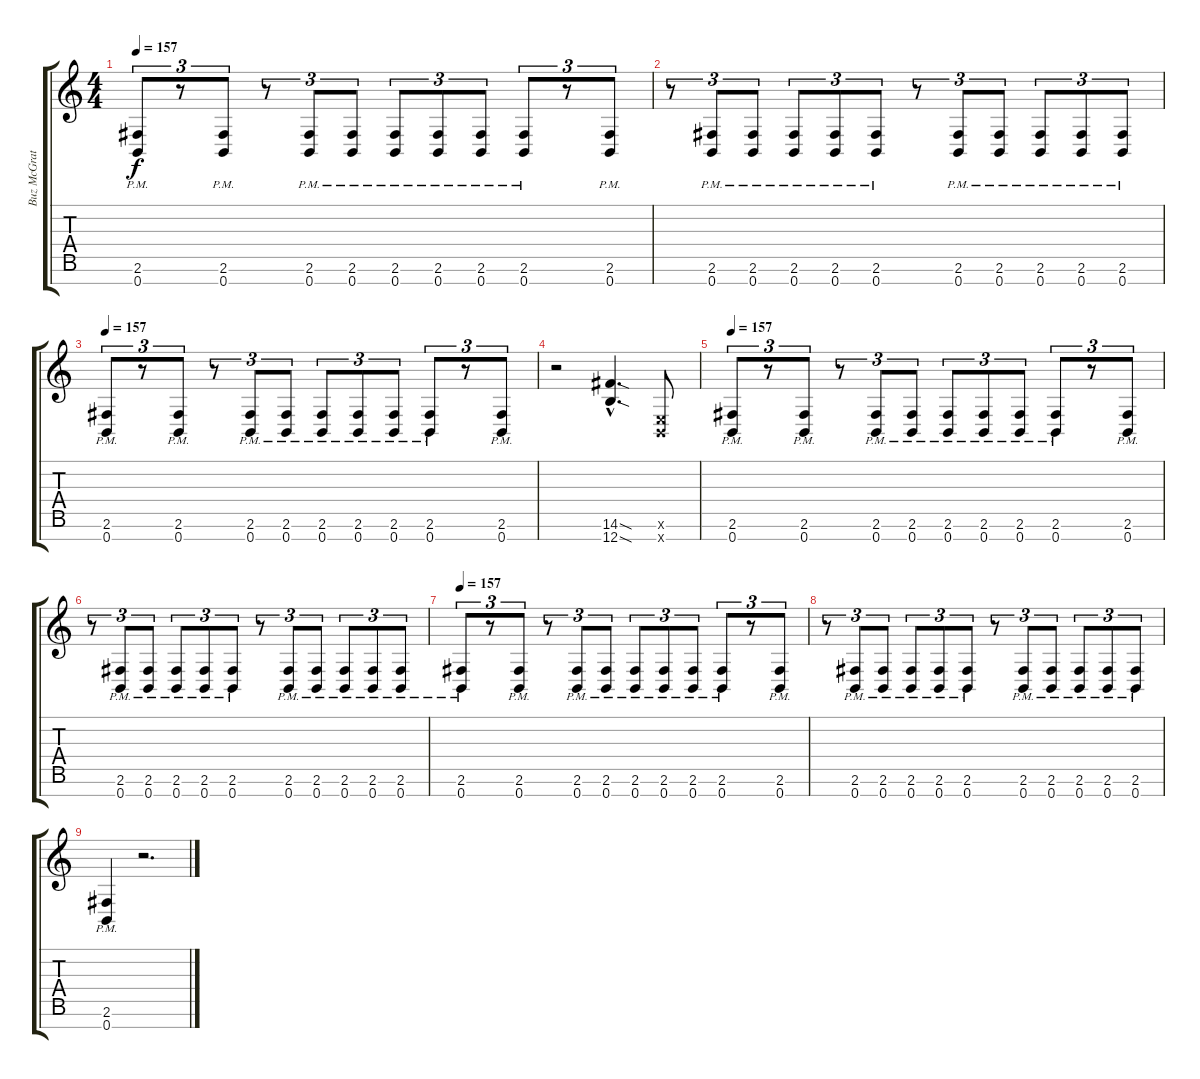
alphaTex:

\track ("Buz McGrath (Guitar)" "Buz McGrat") {instrument distortionguitar}
\staff {score tabs}
\tuning (E4 B3 G3 D3 A2 E2 B1) {hide}
\ts (4 4)
\tempo 157
\clef g2
\ks c
(2.6{pm} 0.7{pm}).8{tu (3 2) dy f} r.8{tu (3 2)} (2.6{pm} 0.7{pm}).8{tu (3 2)} r.8{tu (3 2)} (2.6{pm} 0.7{pm}).8{tu (3 2)} (2.6{pm} 0.7{pm}).8{tu (3 2)} (2.6{pm} 0.7{pm}).8{tu (3 2)} (2.6{pm} 0.7{pm}).8{tu (3 2)} (2.6{pm} 0.7{pm}).8{tu (3 2)} (2.6{pm} 0.7{pm}).8{tu (3 2)} r.8{tu (3 2)} (2.6{pm} 0.7{pm}).8{tu (3 2)} |
r.8{tu (3 2)} (2.6{pm} 0.7{pm}).8{tu (3 2)} (2.6{pm} 0.7{pm}).8{tu (3 2)} (2.6{pm} 0.7{pm}).8{tu (3 2)} (2.6{pm} 0.7{pm}).8{tu (3 2)} (2.6{pm} 0.7{pm}).8{tu (3 2)} r.8{tu (3 2)} (2.6{pm} 0.7{pm}).8{tu (3 2)} (2.6{pm} 0.7{pm}).8{tu (3 2)} (2.6{pm} 0.7{pm}).8{tu (3 2)} (2.6{pm} 0.7{pm}).8{tu (3 2)} (2.6{pm} 0.7{pm}).8{tu (3 2)} |
\tempo 157
(2.6{pm} 0.7{pm}).8{tu (3 2)} r.8{tu (3 2)} (2.6{pm} 0.7{pm}).8{tu (3 2)} r.8{tu (3 2)} (2.6{pm} 0.7{pm}).8{tu (3 2)} (2.6{pm} 0.7{pm}).8{tu (3 2)} (2.6{pm} 0.7{pm}).8{tu (3 2)} (2.6{pm} 0.7{pm}).8{tu (3 2)} (2.6{pm} 0.7{pm}).8{tu (3 2)} (2.6{pm} 0.7{pm}).8{tu (3 2)} r.8{tu (3 2)} (2.6{pm} 0.7{pm}).8{tu (3 2)} |
r.2 (14.6{sod hac} 12.7{sod hac}).4{d} (0.6{x} 0.7{x}).8 |
\tempo 157
(2.6{pm} 0.7{pm}).8{tu (3 2)} r.8{tu (3 2)} (2.6{pm} 0.7{pm}).8{tu (3 2)} r.8{tu (3 2)} (2.6{pm} 0.7{pm}).8{tu (3 2)} (2.6{pm} 0.7{pm}).8{tu (3 2)} (2.6{pm} 0.7{pm}).8{tu (3 2)} (2.6{pm} 0.7{pm}).8{tu (3 2)} (2.6{pm} 0.7{pm}).8{tu (3 2)} (2.6{pm} 0.7{pm}).8{tu (3 2)} r.8{tu (3 2)} (2.6{pm} 0.7{pm}).8{tu (3 2)} |
r.8{tu (3 2)} (2.6{pm} 0.7{pm}).8{tu (3 2)} (2.6{pm} 0.7{pm}).8{tu (3 2)} (2.6{pm} 0.7{pm}).8{tu (3 2)} (2.6{pm} 0.7{pm}).8{tu (3 2)} (2.6{pm} 0.7{pm}).8{tu (3 2)} r.8{tu (3 2)} (2.6{pm} 0.7{pm}).8{tu (3 2)} (2.6{pm} 0.7{pm}).8{tu (3 2)} (2.6{pm} 0.7{pm}).8{tu (3 2)} (2.6{pm} 0.7{pm}).8{tu (3 2)} (2.6{pm} 0.7{pm}).8{tu (3 2)} |
\tempo 157
(2.6{pm} 0.7{pm}).8{tu (3 2)} r.8{tu (3 2)} (2.6{pm} 0.7{pm}).8{tu (3 2)} r.8{tu (3 2)} (2.6{pm} 0.7{pm}).8{tu (3 2)} (2.6{pm} 0.7{pm}).8{tu (3 2)} (2.6{pm} 0.7{pm}).8{tu (3 2)} (2.6{pm} 0.7{pm}).8{tu (3 2)} (2.6{pm} 0.7{pm}).8{tu (3 2)} (2.6{pm} 0.7{pm}).8{tu (3 2)} r.8{tu (3 2)} (2.6{pm} 0.7{pm}).8{tu (3 2)} |
r.8{tu (3 2)} (2.6{pm} 0.7{pm}).8{tu (3 2)} (2.6{pm} 0.7{pm}).8{tu (3 2)} (2.6{pm} 0.7{pm}).8{tu (3 2)} (2.6{pm} 0.7{pm}).8{tu (3 2)} (2.6{pm} 0.7{pm}).8{tu (3 2)} r.8{tu (3 2)} (2.6{pm} 0.7{pm}).8{tu (3 2)} (2.6{pm} 0.7{pm}).8{tu (3 2)} (2.6{pm} 0.7{pm}).8{tu (3 2)} (2.6{pm} 0.7{pm}).8{tu (3 2)} (2.6{pm} 0.7{pm}).8{tu (3 2)} |
(2.6{pm} 0.7{pm}).4 r.2{d}
